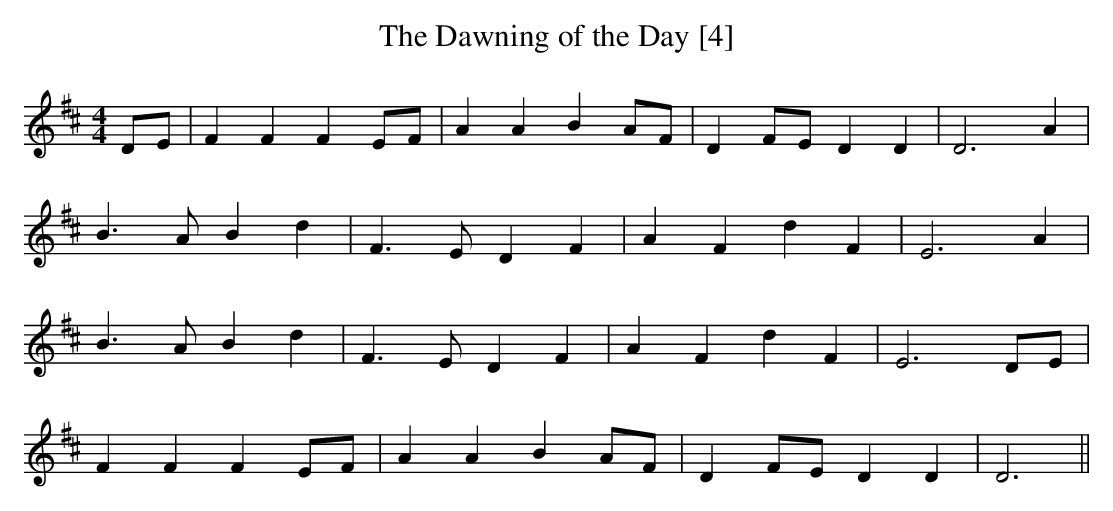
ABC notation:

X:1
T:Dawning of the Day [4], The
L:1/8
M:4/4
K:D
DE|F2F2F2EF|A2A2B2 AF|D2FE D2D2|D6A2|
B3AB2d2|F3ED2F2|A2F2d2F2|E6A2|
B3AB2d2|F3ED2F2|A2F2d2F2|E6DE|
F2F2F2EF|A2A2B2AF|D2FED2D2|D6||
